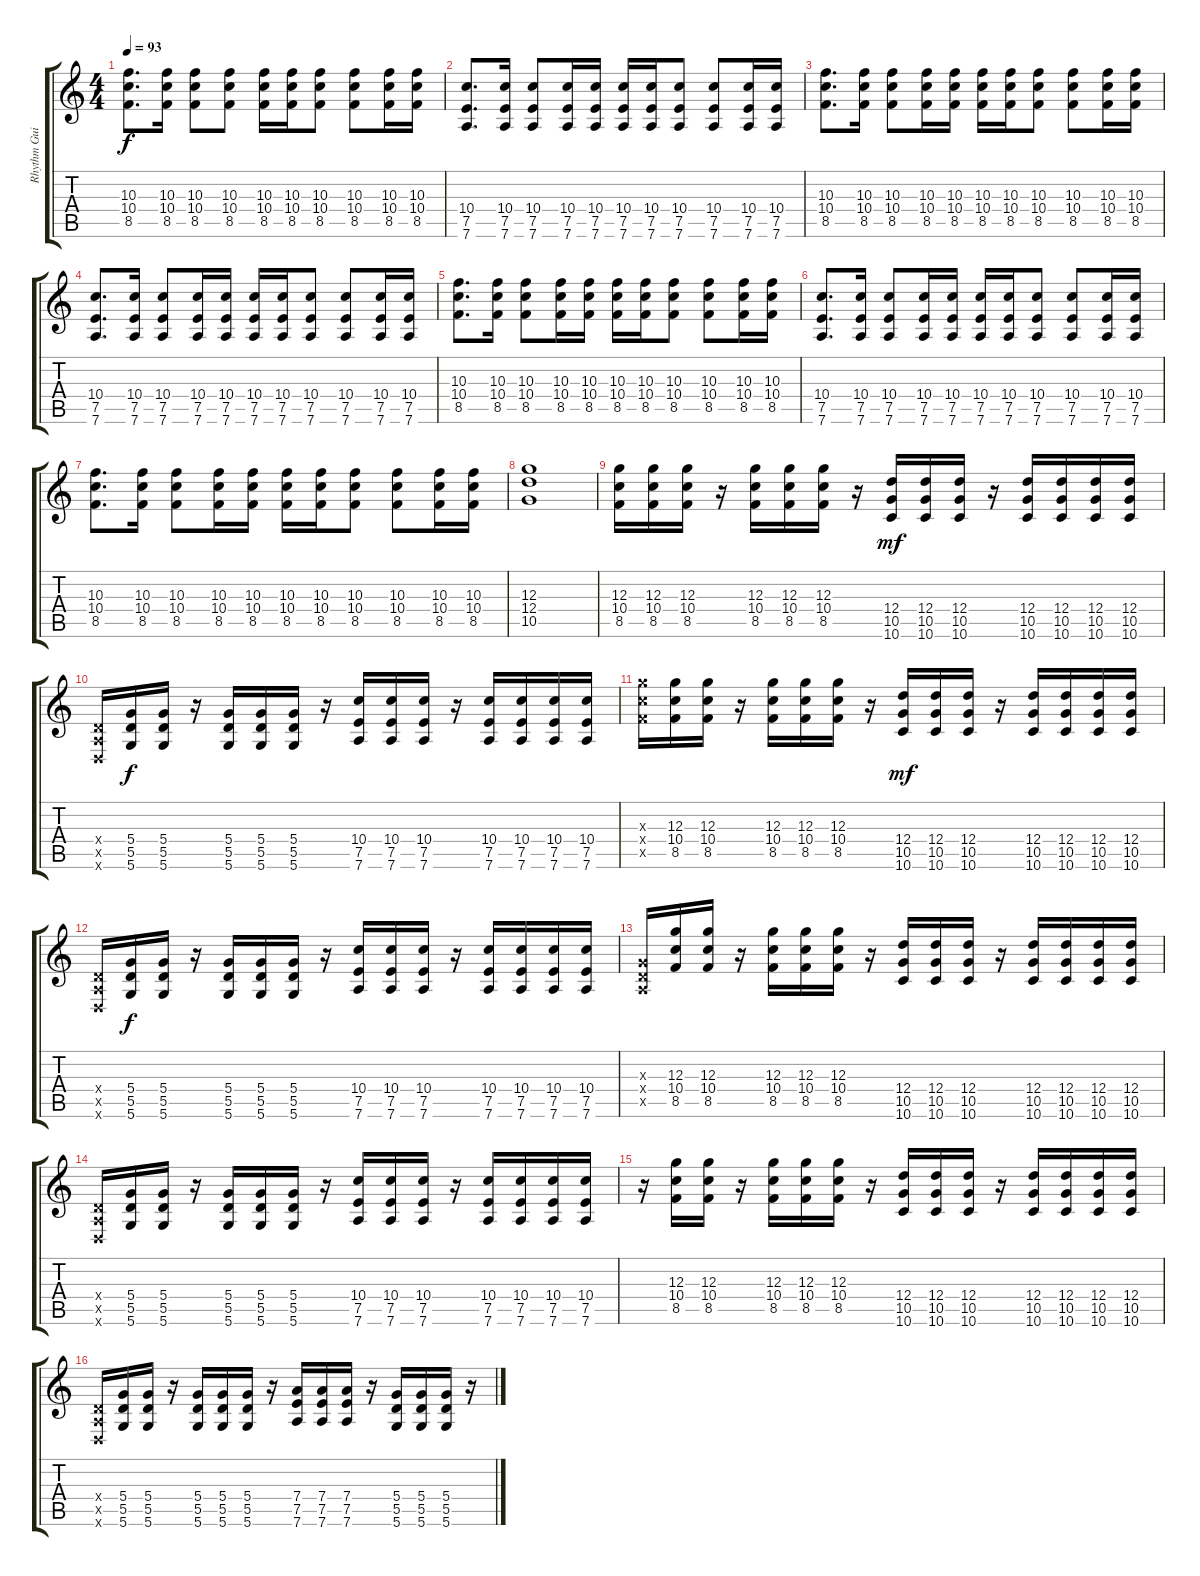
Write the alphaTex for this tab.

\track ("Rhythm Guitar" "Rhythm Gui") {instrument overdrivenguitar}
\staff {score tabs}
\tuning (E4 B3 G3 D3 A2 D2) {hide}
\ts (4 4)
\tempo 93
\clef g2
\ks c
(10.3 10.4 8.5).8{d dy f} (10.3 10.4 8.5).16 (10.3 10.4 8.5).8 (10.3 10.4 8.5).8 (10.3 10.4 8.5).16 (10.3 10.4 8.5).16 (10.3 10.4 8.5).8 (10.3 10.4 8.5).8 (10.3 10.4 8.5).16 (10.3 10.4 8.5).16 |
(10.4 7.5 7.6).8{d} (10.4 7.5 7.6).16 (10.4 7.5 7.6).8 (10.4 7.5 7.6).16 (10.4 7.5 7.6).16 (10.4 7.5 7.6).16 (10.4 7.5 7.6).16 (10.4 7.5 7.6).8 (10.4 7.5 7.6).8 (10.4 7.5 7.6).16 (10.4 7.5 7.6).16 |
(10.3 10.4 8.5).8{d} (10.3 10.4 8.5).16 (10.3 10.4 8.5).8 (10.3 10.4 8.5).16 (10.3 10.4 8.5).16 (10.3 10.4 8.5).16 (10.3 10.4 8.5).16 (10.3 10.4 8.5).8 (10.3 10.4 8.5).8 (10.3 10.4 8.5).16 (10.3 10.4 8.5).16 |
(10.4 7.5 7.6).8{d} (10.4 7.5 7.6).16 (10.4 7.5 7.6).8 (10.4 7.5 7.6).16 (10.4 7.5 7.6).16 (10.4 7.5 7.6).16 (10.4 7.5 7.6).16 (10.4 7.5 7.6).8 (10.4 7.5 7.6).8 (10.4 7.5 7.6).16 (10.4 7.5 7.6).16 |
(10.3 10.4 8.5).8{d} (10.3 10.4 8.5).16 (10.3 10.4 8.5).8 (10.3 10.4 8.5).16 (10.3 10.4 8.5).16 (10.3 10.4 8.5).16 (10.3 10.4 8.5).16 (10.3 10.4 8.5).8 (10.3 10.4 8.5).8 (10.3 10.4 8.5).16 (10.3 10.4 8.5).16 |
(10.4 7.5 7.6).8{d} (10.4 7.5 7.6).16 (10.4 7.5 7.6).8 (10.4 7.5 7.6).16 (10.4 7.5 7.6).16 (10.4 7.5 7.6).16 (10.4 7.5 7.6).16 (10.4 7.5 7.6).8 (10.4 7.5 7.6).8 (10.4 7.5 7.6).16 (10.4 7.5 7.6).16 |
(10.3 10.4 8.5).8{d} (10.3 10.4 8.5).16 (10.3 10.4 8.5).8 (10.3 10.4 8.5).16 (10.3 10.4 8.5).16 (10.3 10.4 8.5).16 (10.3 10.4 8.5).16 (10.3 10.4 8.5).8 (10.3 10.4 8.5).8 (10.3 10.4 8.5).16 (10.3 10.4 8.5).16 |
(12.3 12.4 10.5).1 |
(12.3 10.4 8.5).16 (12.3 10.4 8.5).16 (12.3 10.4 8.5).16 r.16 (12.3 10.4 8.5).16 (12.3 10.4 8.5).16 (12.3 10.4 8.5).16 r.16 (12.4 10.5 10.6).16{dy mf} (12.4 10.5 10.6).16 (12.4 10.5 10.6).16 r.16 (12.4 10.5 10.6).16 (12.4 10.5 10.6).16 (12.4 10.5 10.6).16 (12.4 10.5 10.6).16 |
(0.4{x} 0.5{x} 0.6{x}).16 (5.4 5.5 5.6).16{dy f} (5.4 5.5 5.6).16 r.16 (5.4 5.5 5.6).16 (5.4 5.5 5.6).16 (5.4 5.5 5.6).16 r.16 (10.4 7.5 7.6).16 (10.4 7.5 7.6).16 (10.4 7.5 7.6).16 r.16 (10.4 7.5 7.6).16 (10.4 7.5 7.6).16 (10.4 7.5 7.6).16 (10.4 7.5 7.6).16 |
(12.3{x} 10.4{x} 8.5{x}).16 (12.3 10.4 8.5).16 (12.3 10.4 8.5).16 r.16 (12.3 10.4 8.5).16 (12.3 10.4 8.5).16 (12.3 10.4 8.5).16 r.16 (12.4 10.5 10.6).16{dy mf} (12.4 10.5 10.6).16 (12.4 10.5 10.6).16 r.16 (12.4 10.5 10.6).16 (12.4 10.5 10.6).16 (12.4 10.5 10.6).16 (12.4 10.5 10.6).16 |
(0.4{x} 0.5{x} 0.6{x}).16 (5.4 5.5 5.6).16{dy f} (5.4 5.5 5.6).16 r.16 (5.4 5.5 5.6).16 (5.4 5.5 5.6).16 (5.4 5.5 5.6).16 r.16 (10.4 7.5 7.6).16 (10.4 7.5 7.6).16 (10.4 7.5 7.6).16 r.16 (10.4 7.5 7.6).16 (10.4 7.5 7.6).16 (10.4 7.5 7.6).16 (10.4 7.5 7.6).16 |
(0.3{x} 0.4{x} 0.5{x}).16 (12.3 10.4 8.5).16 (12.3 10.4 8.5).16 r.16 (12.3 10.4 8.5).16 (12.3 10.4 8.5).16 (12.3 10.4 8.5).16 r.16 (12.4 10.5 10.6).16 (12.4 10.5 10.6).16 (12.4 10.5 10.6).16 r.16 (12.4 10.5 10.6).16 (12.4 10.5 10.6).16 (12.4 10.5 10.6).16 (12.4 10.5 10.6).16 |
(0.4{x} 0.5{x} 0.6{x}).16 (5.4 5.5 5.6).16 (5.4 5.5 5.6).16 r.16 (5.4 5.5 5.6).16 (5.4 5.5 5.6).16 (5.4 5.5 5.6).16 r.16 (10.4 7.5 7.6).16 (10.4 7.5 7.6).16 (10.4 7.5 7.6).16 r.16 (10.4 7.5 7.6).16 (10.4 7.5 7.6).16 (10.4 7.5 7.6).16 (10.4 7.5 7.6).16 |
r.16 (12.3 10.4 8.5).16 (12.3 10.4 8.5).16 r.16 (12.3 10.4 8.5).16 (12.3 10.4 8.5).16 (12.3 10.4 8.5).16 r.16 (12.4 10.5 10.6).16 (12.4 10.5 10.6).16 (12.4 10.5 10.6).16 r.16 (12.4 10.5 10.6).16 (12.4 10.5 10.6).16 (12.4 10.5 10.6).16 (12.4 10.5 10.6).16 |
(0.4{x} 0.5{x} 0.6{x}).16 (5.4 5.5 5.6).16 (5.4 5.5 5.6).16 r.16 (5.4 5.5 5.6).16 (5.4 5.5 5.6).16 (5.4 5.5 5.6).16 r.16 (7.4 7.5 7.6).16 (7.4 7.5 7.6).16 (7.4 7.5 7.6).16 r.16 (5.4 5.5 5.6).16 (5.4 5.5 5.6).16 (5.4 5.5 5.6).16 r.16
